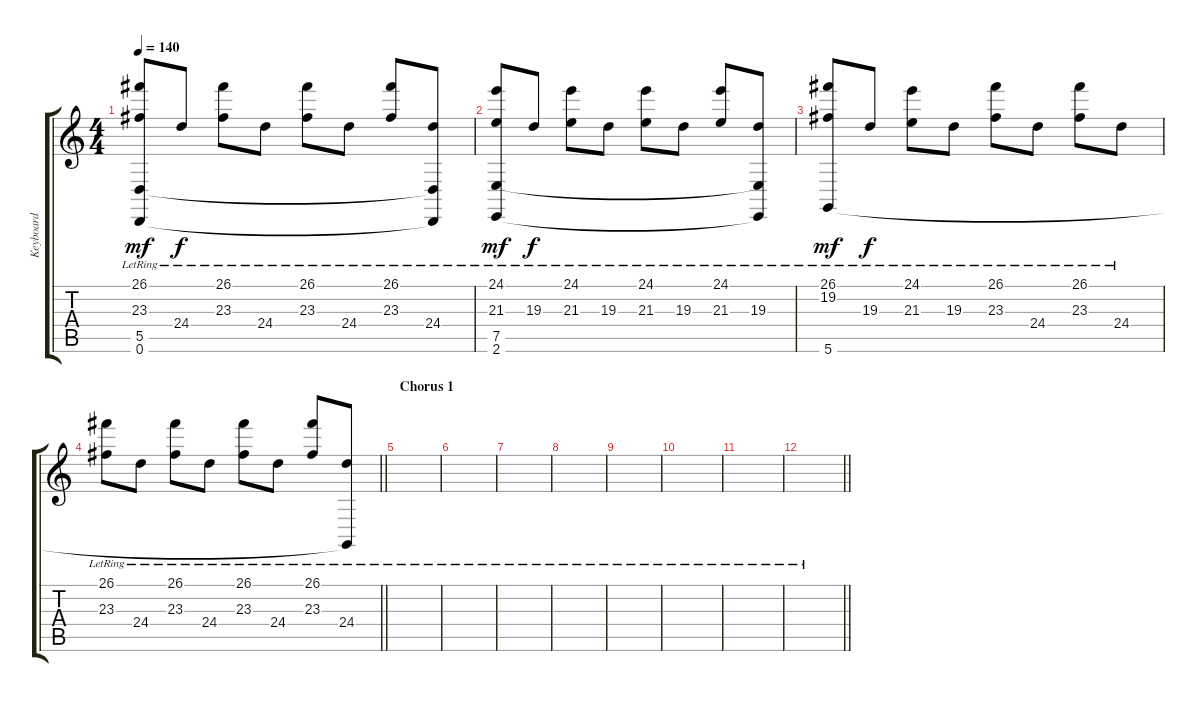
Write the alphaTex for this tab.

\track ("Keyboard" "Keyboard") {instrument brightacousticpiano}
\staff {score tabs}
\tuning (E4 B3 G3 D3 A2 D2) {hide}
\ts (4 4)
\tempo 140
\clef g2
\ks c
(26.1 23.3{lr} 5.5 0.6).8{dy mf} 24.4{lr}.8{dy f} (26.1 23.3{lr}).8 24.4{lr}.8 (26.1 23.3{lr}).8 24.4{lr}.8 (26.1 23.3{lr}).8 (24.4{lr} 5.5{t} 0.6{t}).8 |
(24.1 21.3{lr} 7.5 2.6).8{dy mf} 19.3{lr}.8{dy f} (24.1 21.3{lr}).8 19.3{lr}.8 (24.1 21.3{lr}).8 19.3{lr}.8 (24.1 21.3{lr}).8 (19.3{lr} 7.5{t} 2.6{t}).8 |
(26.1{lr} 19.2{lr} 5.6).8{dy mf} 19.3{lr}.8{dy f} (24.1{lr} 21.3{lr}).8 19.3{lr}.8 (26.1{lr} 23.3{lr}).8 24.4{lr}.8 (26.1{lr} 23.3{lr}).8 24.4{lr}.8 |
\barLineRight lightlight
(26.1 23.3{lr}).8 24.4{lr}.8 (26.1 23.3{lr}).8 24.4{lr}.8 (26.1 23.3{lr}).8 24.4{lr}.8 (26.1 23.3{lr}).8 (24.4{lr} 5.6{t}).8 |
\section ("" "Chorus 1")
|
|
|
|
|
|
|
\barLineRight lightlight
